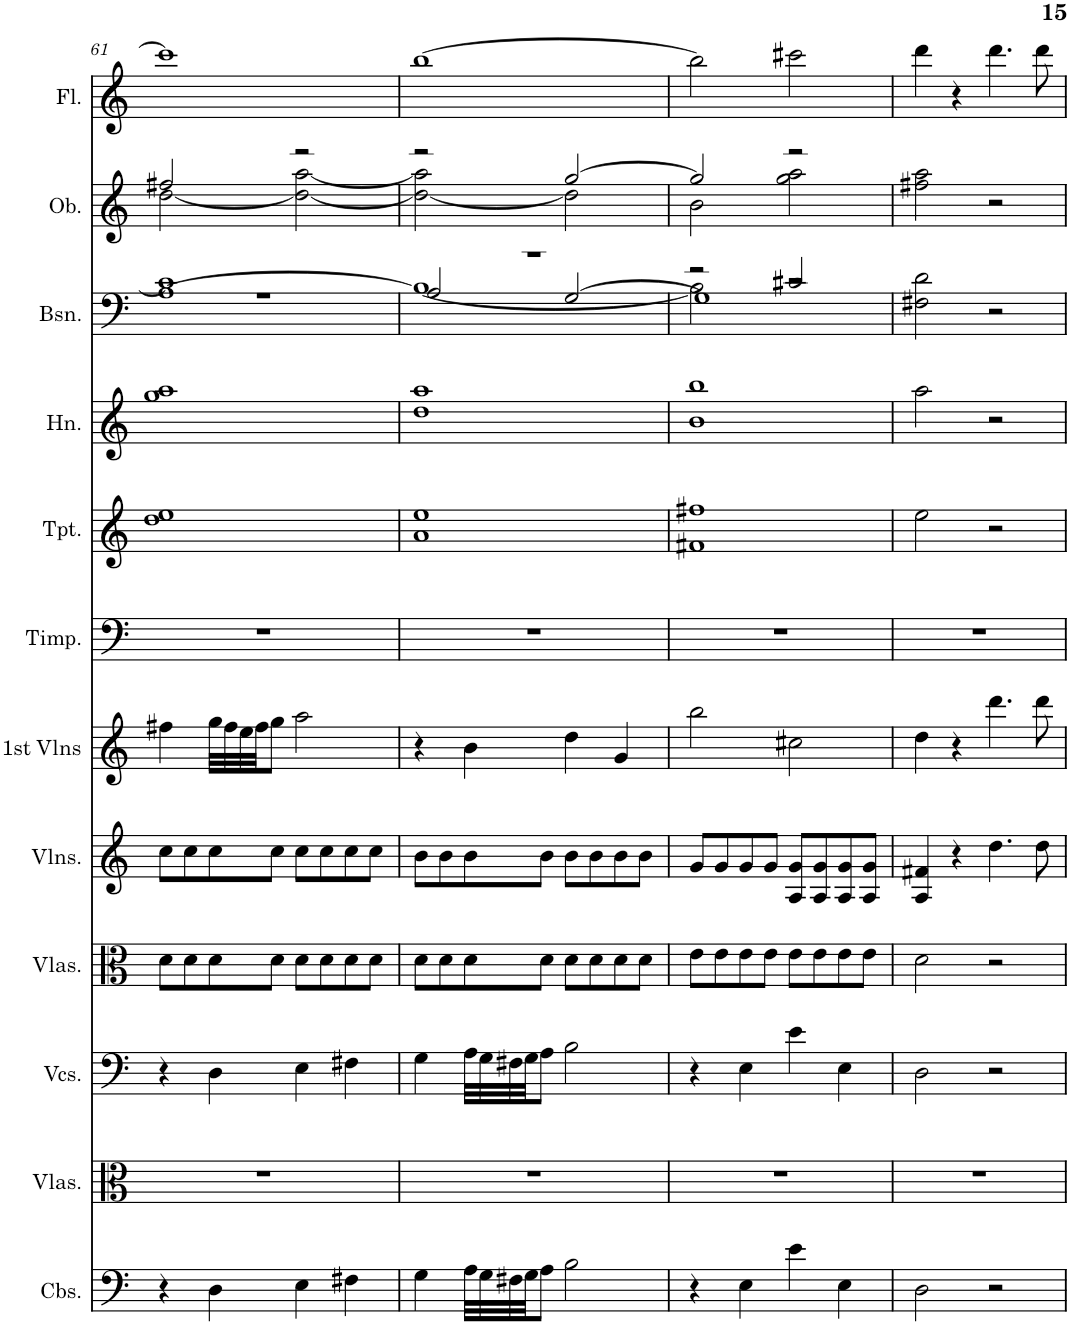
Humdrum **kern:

**kern	**kern	**kern	**kern	**kern	**kern	**kern	**kern	**kern	**kern	**kern	**kern
*part12	*part11	*part10	*part9	*part8	*part7	*part6	*part5	*part4	*part3	*part2	*part1
*staff12	*staff11	*staff10	*staff9	*staff8	*staff7	*staff6	*staff5	*staff4	*staff3	*staff2	*staff1
*I"Contrabasses	*I"Violas, Cello (tenor clef)	*I"Violoncellos	*I"Violas	*I"Violins	*I"1st Violins	*I"Timpani	*I"Trumpet	*I"Horn	*I"Bassoon	*I"Oboe	*I"Flute
*I'Cbs.	*I'Vlas.	*I'Vcs.	*I'Vlas.	*I'Vlns.	*I'1st Vlns	*I'Timp.	*I'Tpt.	*I'Hn.	*I'Bsn.	*I'Ob.	*I'Fl.
!!LO:PB:g=z
*clefF4	*clefC3	*clefF4	*clefC3	*clefG2	*clefG2	*clefF4	*clefG2	*clefG2	*clefF4	*clefG2	*clefG2
*Trd7c12	*	*	*	*	*	*	*Trd1c2	*Trd4c7	*	*	*
*k[]	*k[]	*k[]	*k[]	*k[]	*k[]	*k[]	*k[]	*k[]	*k[]	*k[]	*k[]
*M4/4	*M4/4	*M4/4	*M4/4	*M4/4	*M4/4	*M4/4	*M4/4	*M4/4	*M4/4	*M4/4	*M4/4
=61	=61	=61	=61	=61	=61	=61	=61	=61	=61	=61	=61
*	*	*	*	*	*	*	*	*	*^	*^	*
*	*	*	*	*	*	*	*	*	*	*^	*	*	*
4r	1r	4r	8d\L	8cc\L	4ff#X\	1r	1dd 1ee	1gg 1aa	1r	1c]	[1A	2ff#X/	[2dd\	1ccc]
.	.	.	8d\	8cc\	.	.	.	.	.	.	.	.	.	.
4D\	.	4D\	8d\	8cc\	32gg\LLL	.	.	.	.	.	.	.	.	.
.	.	.	.	.	32ff#\	.	.	.	.	.	.	.	.	.
.	.	.	.	.	32ee\	.	.	.	.	.	.	.	.	.
.	.	.	.	.	32ff#\JJ	.	.	.	.	.	.	.	.	.
.	.	.	8d\J	8cc\J	8gg\J	.	.	.	.	.	.	.	.	.
4E\	.	4E\	8d\L	8cc\L	2aa\	.	.	.	.	.	.	2r	2dd\_ [2aa\	.
.	.	.	8d\	8cc\	.	.	.	.	.	.	.	.	.	.
4F#X\	.	4F#X\	8d\	8cc\	.	.	.	.	.	.	.	.	.	.
.	.	.	8d\J	8cc\J	.	.	.	.	.	.	.	.	.	.
=62	=62	=62	=62	=62	=62	=62	=62	=62	=62	=62	=62	=62	=62	=62
4G\	1r	4G\	8d\L	8b\L	4r	1r	1a 1ee	1dd 1aa	1r	[1B	2A/]	2r	2dd\_ 2aa\]	[1bb
.	.	.	8d\	8b\	.	.	.	.	.	.	.	.	.	.
32A\LLL	.	32A\LLL	8d\	8b\	4b\	.	.	.	.	.	.	.	.	.
32G\	.	32G\	.	.	.	.	.	.	.	.	.	.	.	.
32F#X\	.	32F#X\	.	.	.	.	.	.	.	.	.	.	.	.
32G\JJ	.	32G\JJ	.	.	.	.	.	.	.	.	.	.	.	.
8A\J	.	8A\J	8d\J	8b\J	.	.	.	.	.	.	.	.	.	.
2B\	.	2B\	8d\L	8b\L	4dd\	.	.	.	.	.	[2G/	[2gg/	2dd\]	.
.	.	.	8d\	8b\	.	.	.	.	.	.	.	.	.	.
.	.	.	8d\	8b\	4g/	.	.	.	.	.	.	.	.	.
.	.	.	8d\J	8b\J	.	.	.	.	.	.	.	.	.	.
=63	=63	=63	=63	=63	=63	=63	=63	=63	=63	=63	=63	=63	=63	=63
4r	1r	4r	8e\L	8g/L	2bb\	1r	1f#X 1ff#X	1b 1bb	2r	2B\]	1G]	2gg/]	2b\	2bb\]
.	.	.	8e\	8g/	.	.	.	.	.	.	.	.	.	.
4E\	.	4E\	8e\	8g/	.	.	.	.	.	.	.	.	.	.
.	.	.	8e\J	8g/J	.	.	.	.	.	.	.	.	.	.
4e\	.	4e\	8e\L	8A/ 8g/L	2cc#X\	.	.	.	2c#X/	2r	.	2r	2gg\ 2aa\	2ccc#X\
.	.	.	8e\	8A/ 8g/	.	.	.	.	.	.	.	.	.	.
4E\	.	4E\	8e\	8A/ 8g/	.	.	.	.	.	.	.	.	.	.
.	.	.	8e\J	8A/ 8g/J	.	.	.	.	.	.	.	.	.	.
*	*	*	*	*	*	*	*	*	*v	*v	*v	*	*	*
*	*	*	*	*	*	*	*	*	*	*v	*v	*
=64	=64	=64	=64	=64	=64	=64	=64	=64	=64	=64	=64
2D\	1r	2D\	2d\	4A/ 4f#X/	4dd\	1r	2ee\	2aa\	2F#X\ 2d\	2ff#X\ 2aa\	4ddd\
.	.	.	.	4r	4r	.	.	.	.	.	4r
2r	.	2r	2r	4.dd\	4.ddd\	.	2r	2r	2r	2r	4.ddd\
.	.	.	.	8dd\	8ddd\	.	.	.	.	.	8ddd\
=	=	=	=	=	=	=	=	=	=	=	=
*-	*-	*-	*-	*-	*-	*-	*-	*-	*-	*-	*-
